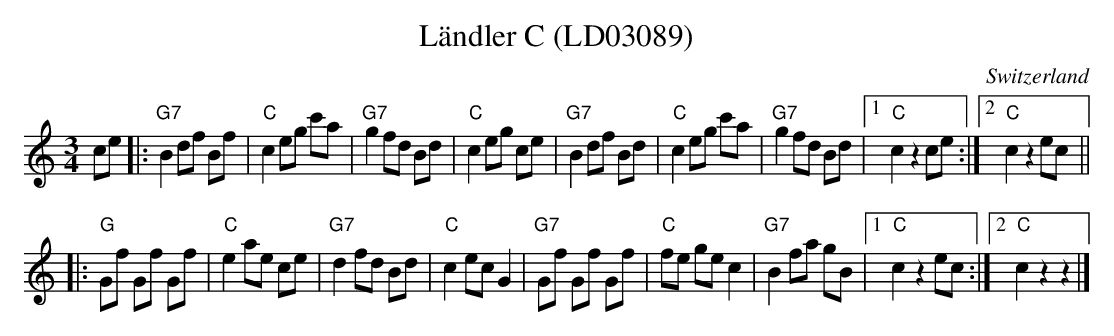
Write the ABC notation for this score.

X:1
T:Ländler C (LD03089)
O:Switzerland
M:3/4
L:1/8
K:C major
ce |: "G7"B2 df Bf | "C"c2 eg c'a | "G7"g2 fd Bd | "C"c2 eg ce | \
      "G7"B2 df Bd | "C"c2 eg c'a | "G7"g2 fd Bd |1 "C"c2 z2 ce :|2 "C"c2 z2 ec ||
|: "G"Gf Gf Gf | "C"e2 ae ce | "G7"d2 fd Bd | "C"c2 ec G2 | \
"G7"Gf Gf Gf | "C"fe ge c2 | "G7"B2 fa gB |1 "C"c2 z2 ec :|2 "C"c2 z2 z2 |]
